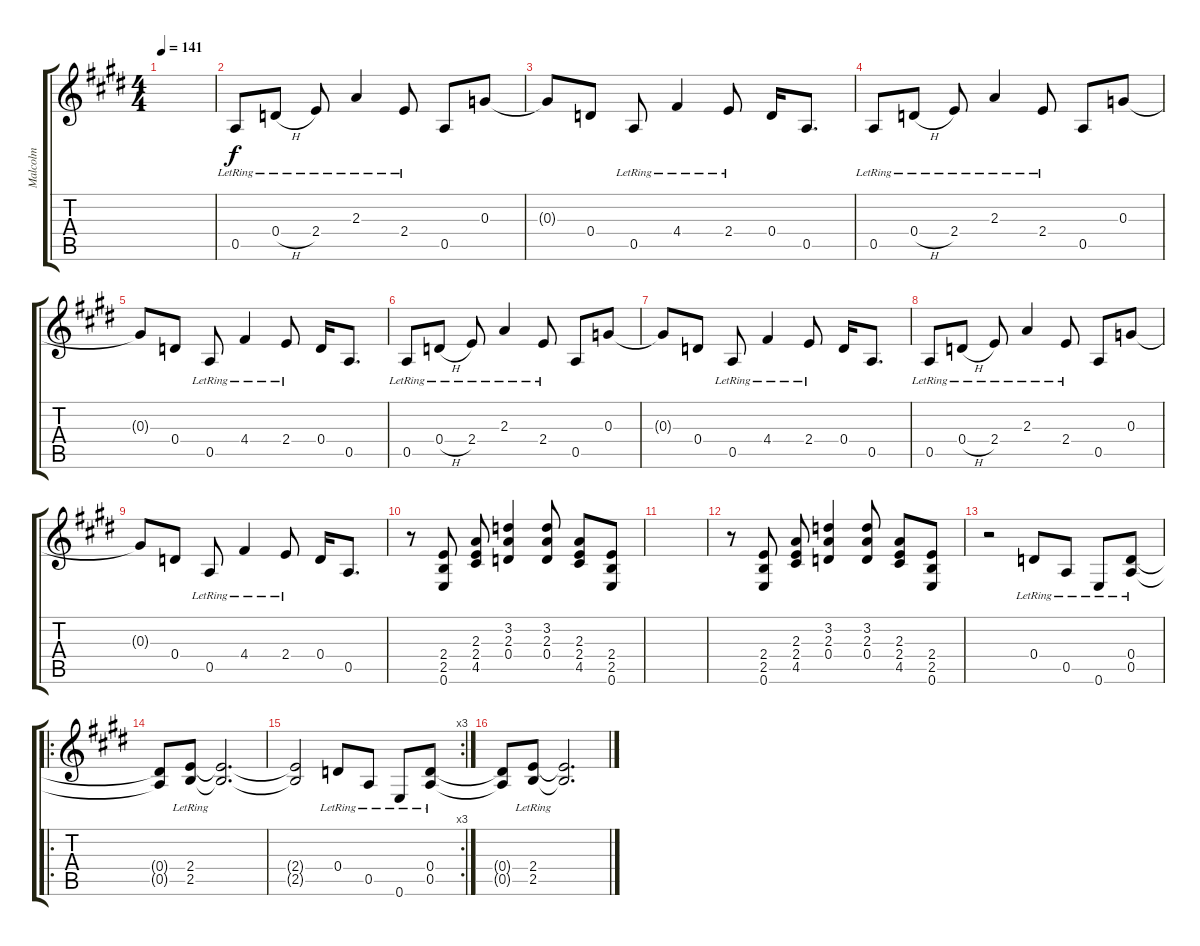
\track ("Malcolm" "Malcolm") {instrument distortionguitar}
\staff {score tabs}
\tuning (E4 B3 G3 D3 A2 E2) {hide}
\ts (4 4)
\tempo 141
\clef g2
\ks e
|
0.5{lr}.8 0.4{h lr}.8 2.4{lr}.8 2.3{lr}.4 2.4{lr}.8 0.5.8 0.3.8 |
0.3{t}.8 0.4.8 0.5{lr}.8 4.4{lr}.4 2.4{lr}.8 0.4.16 0.5.8{d} |
0.5{lr}.8 0.4{h lr}.8 2.4{lr}.8 2.3{lr}.4 2.4{lr}.8 0.5.8 0.3.8 |
0.3{t}.8 0.4.8 0.5{lr}.8 4.4{lr}.4 2.4{lr}.8 0.4.16 0.5.8{d} |
0.5{lr}.8 0.4{h lr}.8 2.4{lr}.8 2.3{lr}.4 2.4{lr}.8 0.5.8 0.3.8 |
0.3{t}.8 0.4.8 0.5{lr}.8 4.4{lr}.4 2.4{lr}.8 0.4.16 0.5.8{d} |
0.5{lr}.8 0.4{h lr}.8 2.4{lr}.8 2.3{lr}.4 2.4{lr}.8 0.5.8 0.3.8 |
0.3{t}.8 0.4.8 0.5{lr}.8 4.4{lr}.4 2.4{lr}.8 0.4.16 0.5.8{d} |
r.8 (2.4 2.5 0.6).8 (2.3 2.4 4.5).8 (3.2 2.3 0.4).4 (3.2 2.3 0.4).8 (2.3 2.4 4.5).8 (2.4 2.5 0.6).8 |
|
r.8 (2.4 2.5 0.6).8 (2.3 2.4 4.5).8 (3.2 2.3 0.4).4 (3.2 2.3 0.4).8 (2.3 2.4 4.5).8 (2.4 2.5 0.6).8 |
r.2 0.4{lr}.8 0.5{lr}.8 0.6{lr}.8 (0.4{lr} 0.5{lr}).8 |
\ro
(0.4{t} 0.5{t}).8 (2.4{lr} 2.5{lr}).8 (2.4{t} 2.5{t}).2{d} |
\rc 3
(2.4{t} 2.5{t}).2 0.4{lr}.8 0.5{lr}.8 0.6{lr}.8 (0.4{lr} 0.5{lr}).8 |
(0.4{t} 0.5{t}).8 (2.4{lr} 2.5{lr}).8 (2.4{t} 2.5{t}).2{d}
